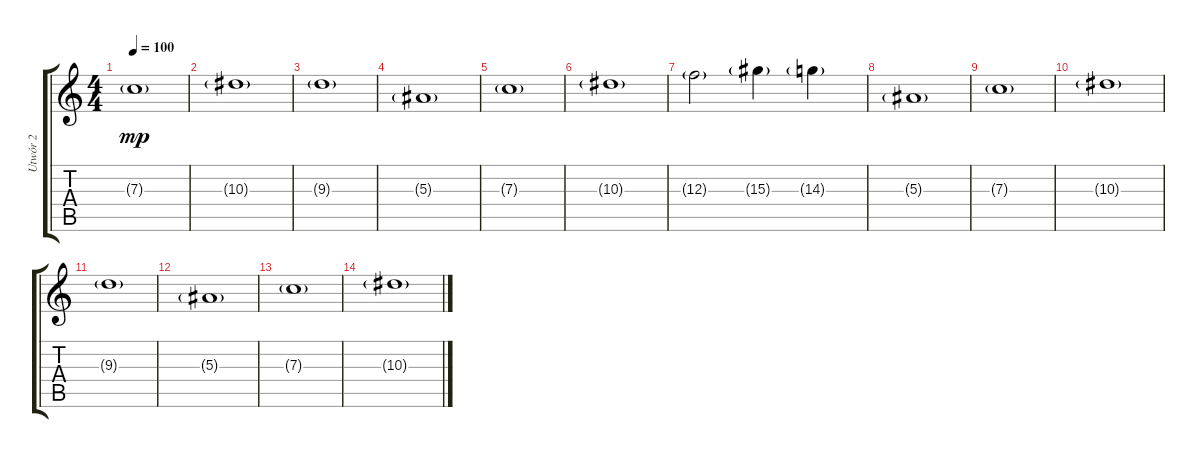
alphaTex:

\track ("Utwór 2" "Utwór 2") {instrument distortionguitar}
\staff {score tabs}
\tuning (D4 A3 F3 C3 G2 D2) {hide}
\ts (4 4)
\tempo 100
\clef g2
\ks c
7.3{g}.1{dy mp} |
10.3{g}.1 |
9.3{g}.1 |
5.3{g}.1 |
7.3{g}.1 |
10.3{g}.1 |
12.3{g}.2 15.3{g}.4 14.3{g}.4 |
5.3{g}.1 |
7.3{g}.1 |
10.3{g}.1 |
9.3{g}.1 |
5.3{g}.1 |
7.3{g}.1 |
10.3{g}.1
